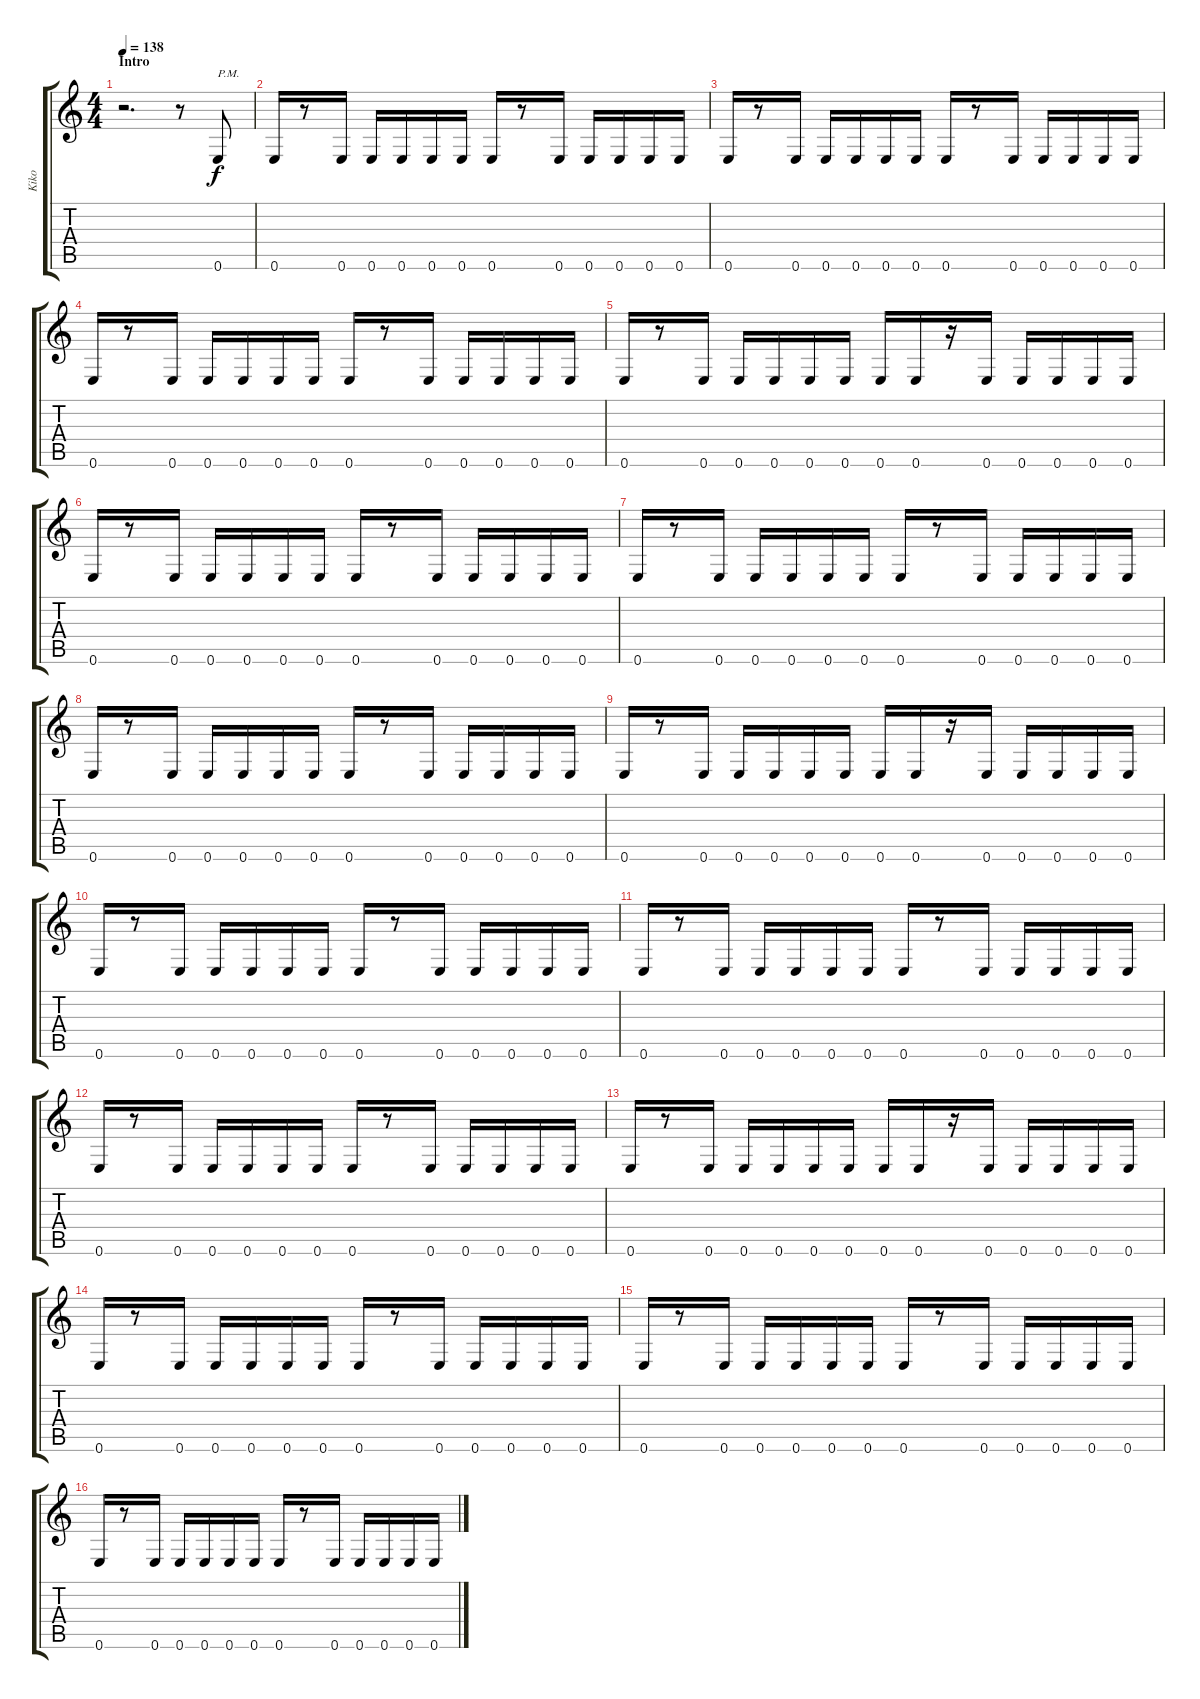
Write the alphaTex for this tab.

\track ("Kiko" "Kiko") {instrument distortionguitar}
\staff {score tabs}
\tuning (E4 B3 G3 D3 A2 E2) {hide}
\ts (4 4)
\section ("" "Intro")
\tempo 138
\clef g2
\ks c
r.2{d dy f instrument distortionguitar} r.8 0.6.8{txt "P.M."} |
0.6.16 r.8 0.6.16 0.6.16 0.6.16 0.6.16 0.6.16 0.6.16 r.8 0.6.16 0.6.16 0.6.16 0.6.16 0.6.16 |
0.6.16 r.8 0.6.16 0.6.16 0.6.16 0.6.16 0.6.16 0.6.16 r.8 0.6.16 0.6.16 0.6.16 0.6.16 0.6.16 |
0.6.16 r.8 0.6.16 0.6.16 0.6.16 0.6.16 0.6.16 0.6.16 r.8 0.6.16 0.6.16 0.6.16 0.6.16 0.6.16 |
0.6.16 r.8 0.6.16 0.6.16 0.6.16 0.6.16 0.6.16 0.6.16 0.6.16 r.16 0.6.16 0.6.16 0.6.16 0.6.16 0.6.16 |
0.6.16 r.8 0.6.16 0.6.16 0.6.16 0.6.16 0.6.16 0.6.16 r.8 0.6.16 0.6.16 0.6.16 0.6.16 0.6.16 |
0.6.16 r.8 0.6.16 0.6.16 0.6.16 0.6.16 0.6.16 0.6.16 r.8 0.6.16 0.6.16 0.6.16 0.6.16 0.6.16 |
0.6.16 r.8 0.6.16 0.6.16 0.6.16 0.6.16 0.6.16 0.6.16 r.8 0.6.16 0.6.16 0.6.16 0.6.16 0.6.16 |
0.6.16 r.8 0.6.16 0.6.16 0.6.16 0.6.16 0.6.16 0.6.16 0.6.16 r.16 0.6.16 0.6.16 0.6.16 0.6.16 0.6.16 |
0.6.16 r.8 0.6.16 0.6.16 0.6.16 0.6.16 0.6.16 0.6.16 r.8 0.6.16 0.6.16 0.6.16 0.6.16 0.6.16 |
0.6.16 r.8 0.6.16 0.6.16 0.6.16 0.6.16 0.6.16 0.6.16 r.8 0.6.16 0.6.16 0.6.16 0.6.16 0.6.16 |
0.6.16 r.8 0.6.16 0.6.16 0.6.16 0.6.16 0.6.16 0.6.16 r.8 0.6.16 0.6.16 0.6.16 0.6.16 0.6.16 |
0.6.16 r.8 0.6.16 0.6.16 0.6.16 0.6.16 0.6.16 0.6.16 0.6.16 r.16 0.6.16 0.6.16 0.6.16 0.6.16 0.6.16 |
0.6.16 r.8 0.6.16 0.6.16 0.6.16 0.6.16 0.6.16 0.6.16 r.8 0.6.16 0.6.16 0.6.16 0.6.16 0.6.16 |
0.6.16 r.8 0.6.16 0.6.16 0.6.16 0.6.16 0.6.16 0.6.16 r.8 0.6.16 0.6.16 0.6.16 0.6.16 0.6.16 |
0.6.16 r.8 0.6.16 0.6.16 0.6.16 0.6.16 0.6.16 0.6.16 r.8 0.6.16 0.6.16 0.6.16 0.6.16 0.6.16
